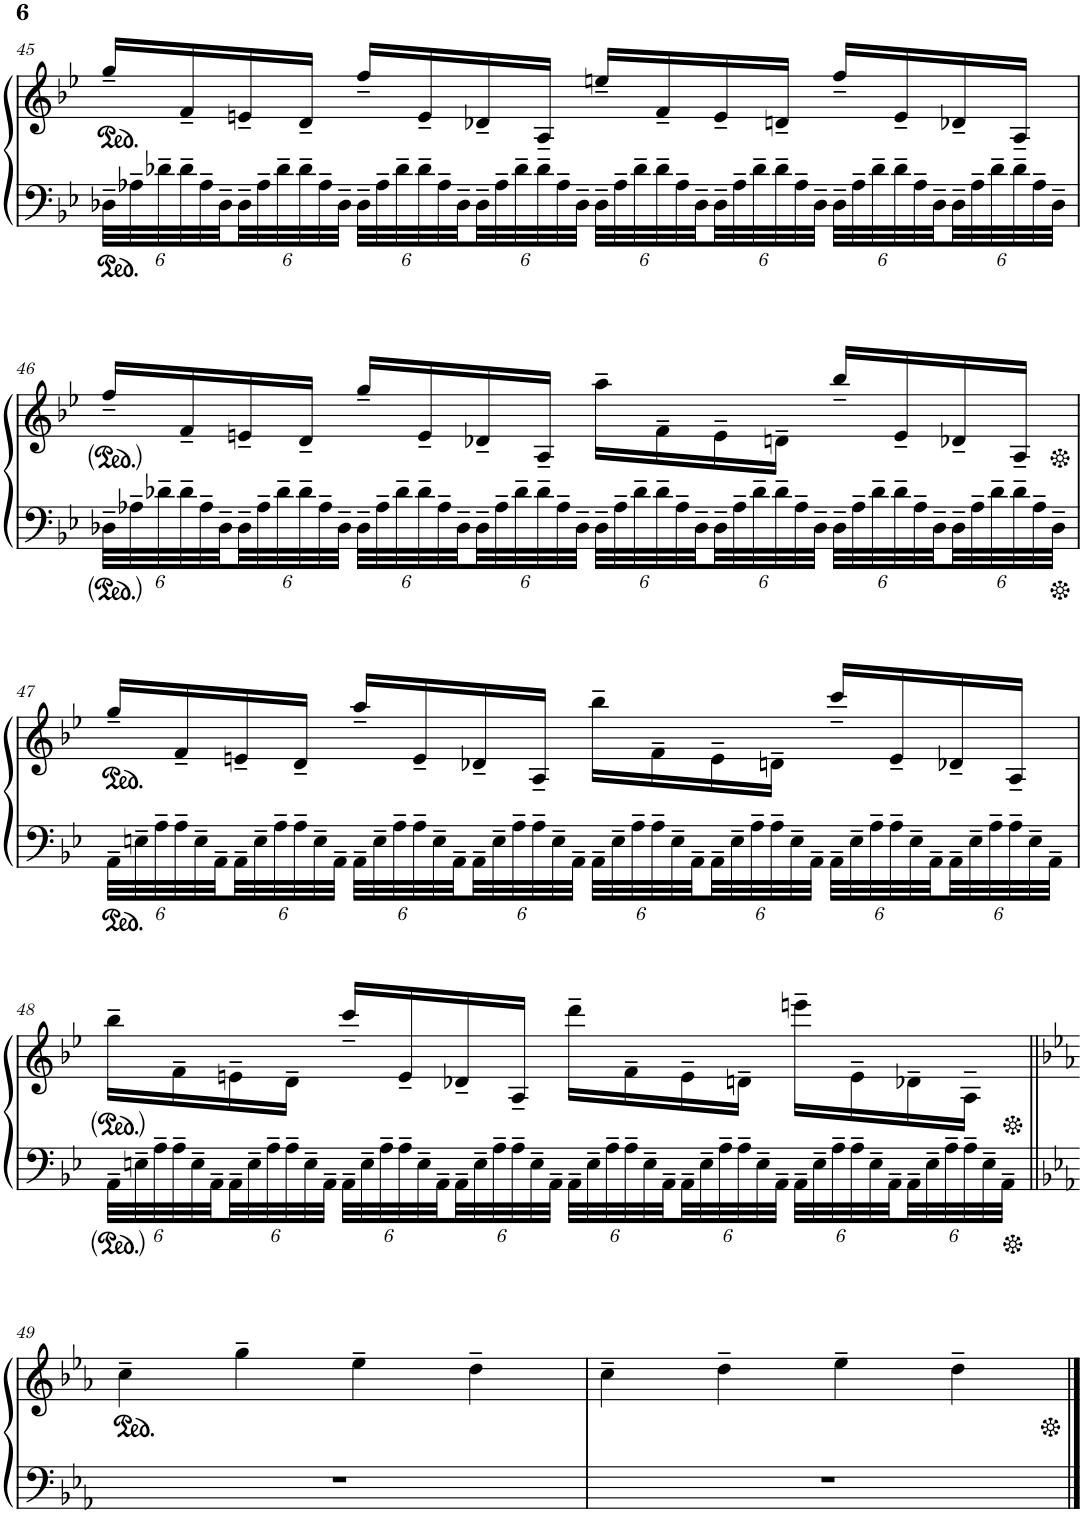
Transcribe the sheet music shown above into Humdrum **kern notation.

**kern	**kern
*part1	*part1
*staff2	*staff1
*I"Piano	*
*I'Pno.	*
!!LO:PB:g=z
*clefF4	*clefG2
*k[b-e-]	*k[b-e-]
*M4/4	*M4/4
*Xbrackettup	*
*	*ped
=45	=45
48D-X~\LLL	16gg~/LL
48A-X~\	.
48d-X~\	.
48d-~\	16f~/
48A-~\	.
48D-~\	.
48D-~\	16en~/
48A-~\	.
48d-~\	.
48d-~\	16d~/JJ
48A-~\	.
48D-~\JJJ	.
48D-~\LLL	16ff~/LL
48A-~\	.
48d-~\	.
48d-~\	16e~/
48A-~\	.
48D-~\	.
48D-~\	16d-X~/
48A-~\	.
48d-~\	.
48d-~\	16A~/JJ
48A-~\	.
48D-~\JJJ	.
48D-~\LLL	16een~/LL
48A-~\	.
48d-~\	.
48d-~\	16f~/
48A-~\	.
48D-~\	.
48D-~\	16e~/
48A-~\	.
48d-~\	.
48d-~\	16dn~/JJ
48A-~\	.
48D-~\JJJ	.
48D-~\LLL	16ff~/LL
48A-~\	.
48d-~\	.
48d-~\	16e~/
48A-~\	.
48D-~\	.
48D-~\	16d-X~/
48A-~\	.
48d-~\	.
48d-~\	16A~/JJ
48A-~\	.
48D-~\JJJ	.
!!LO:LB:g=z
=46	=46
48D-X~\LLL	16ff~/LL
48A-X~\	.
48d-X~\	.
48d-~\	16f~/
48A-~\	.
48D-~\	.
48D-~\	16en~/
48A-~\	.
48d-~\	.
48d-~\	16d~/JJ
48A-~\	.
48D-~\JJJ	.
48D-~\LLL	16gg~/LL
48A-~\	.
48d-~\	.
48d-~\	16e~/
48A-~\	.
48D-~\	.
48D-~\	16d-X~/
48A-~\	.
48d-~\	.
48d-~\	16A~/JJ
48A-~\	.
48D-~\JJJ	.
48D-~\LLL	16aa~\LL
48A-~\	.
48d-~\	.
48d-~\	16f~\
48A-~\	.
48D-~\	.
48D-~\	16e~\
48A-~\	.
48d-~\	.
48d-~\	16dn~\JJ
48A-~\	.
48D-~\JJJ	.
48D-~\LLL	16bb-~/LL
48A-~\	.
48d-~\	.
48d-~\	16e~/
48A-~\	.
48D-~\	.
48D-~\	16d-X~/
48A-~\	.
48d-~\	.
48d-~\	16A~/JJ
48A-~\	.
48D-~\JJJ	.
!!LO:LB:g=z
=47	=47
*	*Xped
*	*ped
48AA~\LLL	16gg~/LL
48En~\	.
48A~\	.
48A~\	16f~/
48E~\	.
48AA~\	.
48AA~\	16en~/
48E~\	.
48A~\	.
48A~\	16d~/JJ
48E~\	.
48AA~\JJJ	.
48AA~\LLL	16aa~/LL
48E~\	.
48A~\	.
48A~\	16e~/
48E~\	.
48AA~\	.
48AA~\	16d-X~/
48E~\	.
48A~\	.
48A~\	16A~/JJ
48E~\	.
48AA~\JJJ	.
48AA~\LLL	16bb-~\LL
48E~\	.
48A~\	.
48A~\	16f~\
48E~\	.
48AA~\	.
48AA~\	16e~\
48E~\	.
48A~\	.
48A~\	16dn~\JJ
48E~\	.
48AA~\JJJ	.
48AA~\LLL	16ccc~/LL
48E~\	.
48A~\	.
48A~\	16e~/
48E~\	.
48AA~\	.
48AA~\	16d-X~/
48E~\	.
48A~\	.
48A~\	16A~/JJ
48E~\	.
48AA~\JJJ	.
!!LO:LB:g=z
=48	=48
48AA~\LLL	16bb-~\LL
48En~\	.
48A~\	.
48A~\	16f~\
48E~\	.
48AA~\	.
48AA~\	16en~\
48E~\	.
48A~\	.
48A~\	16d~\JJ
48E~\	.
48AA~\JJJ	.
48AA~\LLL	16ccc~/LL
48E~\	.
48A~\	.
48A~\	16e~/
48E~\	.
48AA~\	.
48AA~\	16d-X~/
48E~\	.
48A~\	.
48A~\	16A~/JJ
48E~\	.
48AA~\JJJ	.
48AA~\LLL	16ddd~\LL
48E~\	.
48A~\	.
48A~\	16f~\
48E~\	.
48AA~\	.
48AA~\	16e~\
48E~\	.
48A~\	.
48A~\	16dn~\JJ
48E~\	.
48AA~\JJJ	.
48AA~\LLL	16eeen~\LL
48E~\	.
48A~\	.
48A~\	16e~\
48E~\	.
48AA~\	.
48AA~\	16d-X~\
48E~\	.
48A~\	.
48A~\	16A~\JJ
48E~\	.
48AA~\JJJ	.
!!LO:LB:g=z
=49||	=49||
*k[b-e-a-]	*k[b-e-a-]
*	*Xped
*	*ped
1r	4cc~\
.	4gg~\
.	4ee-~\
.	4dd~\
=50	=50
1r	4cc~\
.	4dd~\
.	4ee-~\
.	4dd~\
*	*Xped
==	==
*-	*-
